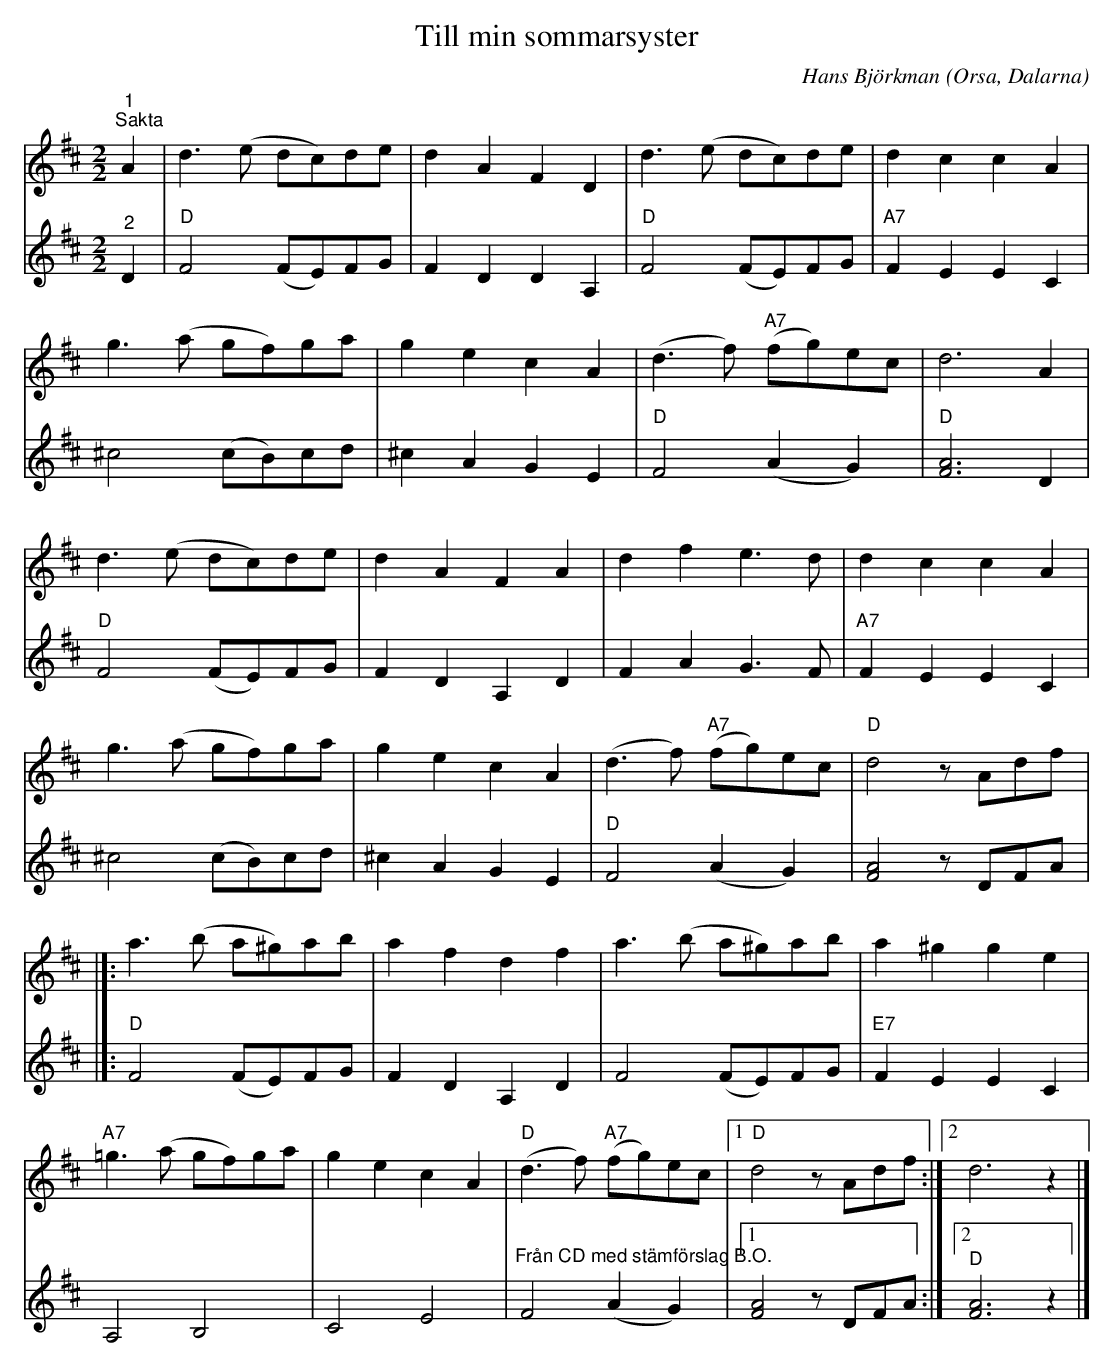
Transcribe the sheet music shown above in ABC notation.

X:1
T:Till min sommarsyster
C:Hans Björkman
O:Orsa, Dalarna
L:1/8
M:2/2
K:D
V:1
"^1""^Sakta" A2 | d3 (e dc)de | d2 A2 F2 D2 | d3 (e dc)de | d2 c2 c2 A2 |
g3 (a gf)ga | g2 e2 c2 A2 | (d3 f)"A7" (fg)ec | d6 A2 |
d3 (e dc)de | d2 A2 F2 A2 | d2 f2 e3 d | d2 c2 c2 A2 |
g3 (a gf)ga | g2 e2 c2 A2 | (d3 f)"A7" (fg)ec |"D" d4 z Adf |]:
a3 (b a^g)ab | a2 f2 d2 f2 | a3 (b a^g)ab | a2 ^g2 g2 e2 |
"A7" =g3 (a gf)ga | g2 e2 c2 A2 |"D" (d3 f)"A7" (fg)ec |1 "D" d4 z Adf :|2 d6 z2 |]
V:2
"^2" D2 |"D" F4 (FE)FG | F2 D2 D2 A,2 |"D" F4 (FE)FG |"A7" F2 E2 E2 C2 |
^c4 (cB)cd | ^c2 A2 G2 E2 |"D" F4 (A2 G2) |"D" [FA]6 D2 |
"D" F4 (FE)FG | F2 D2 A,2 D2 | F2 A2 G3 F | "A7" F2 E2 E2 C2 |
^c4 (cB)cd | ^c2 A2 G2 E2 |"D" F4 (A2 G2) | [FA]4 z DFA |]:
"D" F4 (FE)FG | F2 D2 A,2 D2 | F4 (FE)FG |"E7" F2 E2 E2 C2 |
A,4 B,4 | C4 E4 | "^Från CD med stämförslag B.O." F4 (A2 G2) |1 [FA]4 z DFA :|2"D" [FA]6 z2 |]
